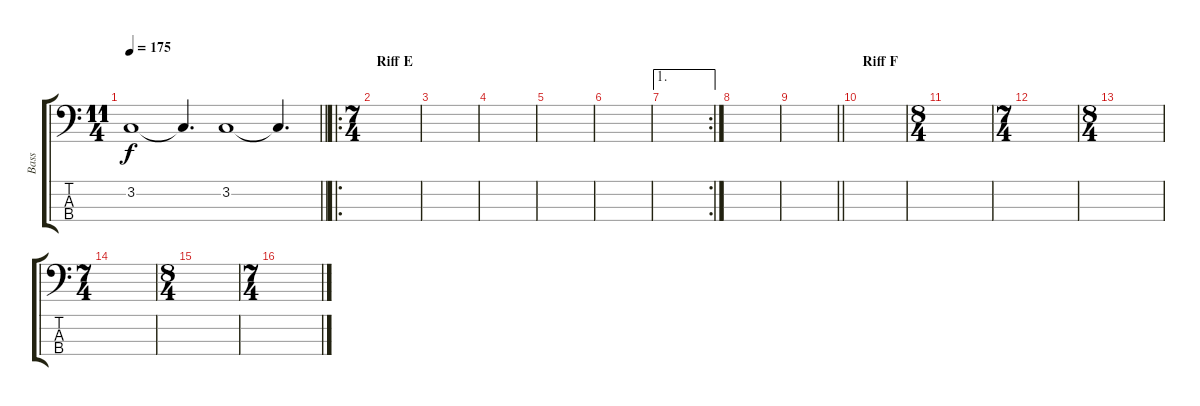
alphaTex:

\track ("Bass" "Bass") {instrument electricbassfinger}
\staff {score tabs}
\tuning (D2 A1 E1 B0) {hide}
\ts (11 4)
\tempo 175
\clef f4
\barLineRight lightlight
\ks c
3.2.1{dy f} 3.2{t}.4{d} 3.2.1 3.2{t}.4{d} |
\ro
\ts (7 4)
\section ("" "Riff E")
|
|
|
|
|
\ae 1
\rc 2
|
|
\barLineRight lightlight
|
\section ("" "Riff F")
|
\ts (8 4)
|
\ts (7 4)
|
\ts (8 4)
|
\ts (7 4)
|
\ts (8 4)
|
\ts (7 4)
